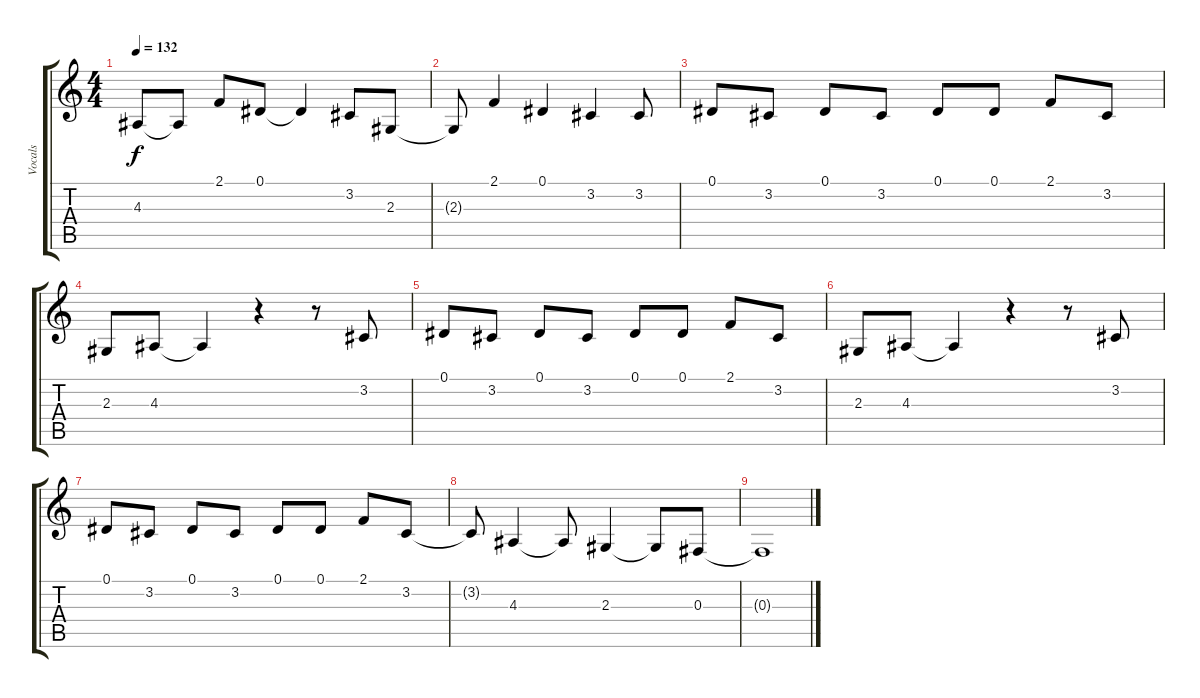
\track ("Vocals" "Vocals") {instrument violin}
\staff {score tabs}
\tuning (Eb4 Bb3 Gb3 Db3 Ab2 Eb2) {hide}
\ts (4 4)
\tempo 132
\clef g2
\ks c
4.3.8{dy f} 4.3{t}.8 2.1.8 0.1.8 0.1{t}.4 3.2.8 2.3.8 |
2.3{t}.8 2.1.4 0.1.4 3.2.4 3.2.8 |
0.1.8 3.2.8 0.1.8 3.2.8 0.1.8 0.1.8 2.1.8 3.2.8 |
2.3.8 4.3.8 4.3{t}.4 r.4 r.8 3.2.8 |
0.1.8 3.2.8 0.1.8 3.2.8 0.1.8 0.1.8 2.1.8 3.2.8 |
2.3.8 4.3.8 4.3{t}.4 r.4 r.8 3.2.8 |
0.1.8 3.2.8 0.1.8 3.2.8 0.1.8 0.1.8 2.1.8 3.2.8 |
3.2{t}.8 4.3.4 4.3{t}.8 2.3.4 2.3{t}.8 0.3.8 |
0.3{t}.1{volume 6}
